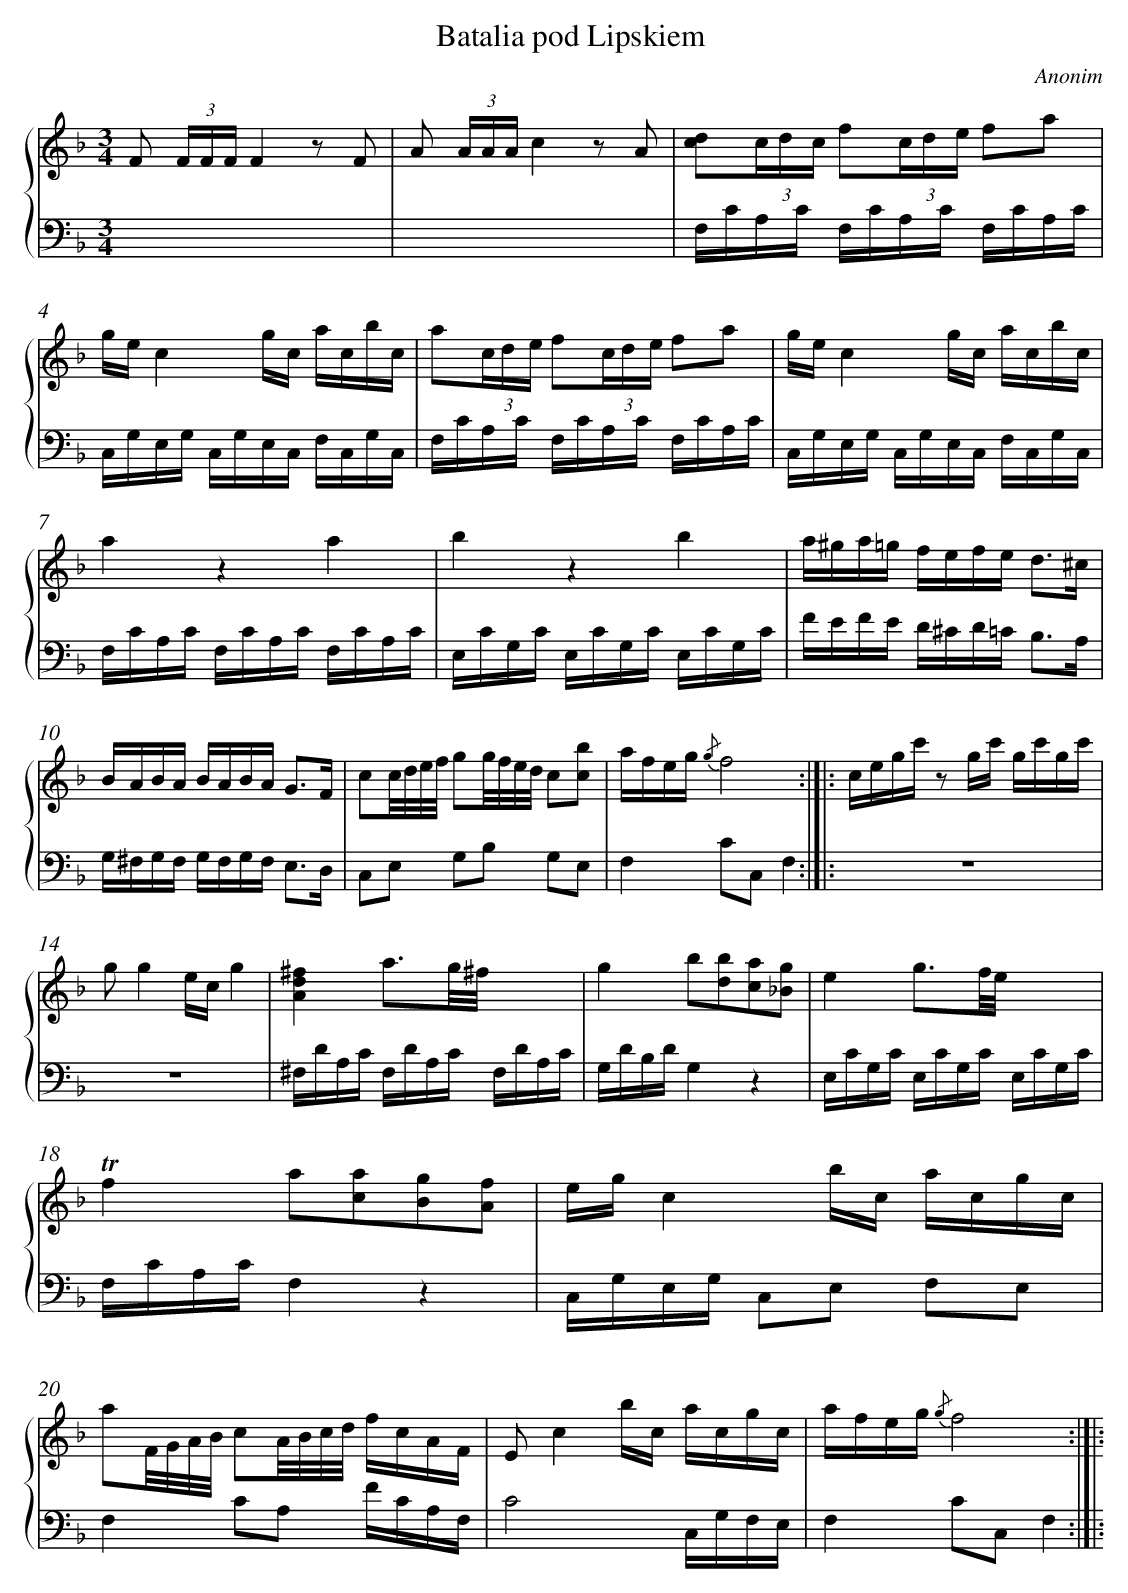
X:1
T: Batalia pod Lipskiem
C: Anonim
L: 1/16
M: 3/4
%%staves {1 2}
V: 1 clef=treble
V: 2 clef=bass
K: F
[V:1] F2 (3FFFF4z2 F2 |
[V:2] x12 |
[V:1] A2 (3AAAc4z2 A2 |
[V:2] x12 |
[V:1] [d2c2](3cdc f2(3cde f2a2 |
[V:2] F,CA,C F,CA,C F,CA,C |
[V:1] gec4gc acbc |
[V:2] C,G,E,G, C,G,E,C, F,C,G,C, |
[V:1] a2(3cde f2(3cde f2a2 |
[V:2] F,CA,C F,CA,C F,CA,C |
[V:1] gec4gc acbc |
[V:2] C,G,E,G, C,G,E,C, F,C,G,C, |
[V:1] a4z4a4 |
[V:2] F,CA,C F,CA,C F,CA,C |
[V:1] b4z4b4 |
[V:2] E,CG,C E,CG,C E,CG,C |
[V:1] a^ga=g fefe2< d2^c |
[V:2] FEFE D^CD=C2< B,2A, |
[V:1] BABA BABA2< G2F |
[V:2] G,^F,G,F, G,F,G,F,2< E,2D, |
[V:1] c2c/d/e/f/ g2g/f/e/d/ c2[b2c2] |
[V:2] C,2E,2 G,2B,2 G,2E,2 |
[V:1] afeg {/g}f8 :|]|:
[V:2] F,4C2C,2F,4 :|]|:
[V:1] cegc' z2 gc' gc'gc' |
[V:2] z12 |
[V:1] g2g4ecg4 |
[V:2] z12 |
[V:1] [^f4d4A4]a3g/^f/x4 |
[V:2] ^F,DA,C F,DA,C F,DA,C |
[V:1] g4b2[b2d2][a2c2][g2_B2] |
[V:2] G,DB,DG,4z4 |
[V:1] e4g3f/e/x4 |
[V:2] E,CG,C E,CG,C E,CG,C |
[V:1] !trill!f4a2[a2c2][g2B2][f2A2] |
[V:2] F,CA,CF,4z4 |
[V:1] egc4bc acgc |
[V:2] C,G,E,G, C,2E,2 F,2E,2 |
[V:1] a2F/G/A/B/ c2A/B/c/d/ fcAF |
[V:2] F,4C2A,2 FCA,F, |
[V:1] E2c4bc acgc |
[V:2] C8C,G,F,E, |
[V:1] afeg {/g}f8 :|]|:
[V:2] F,4C2C,2F,4 :|]|:
